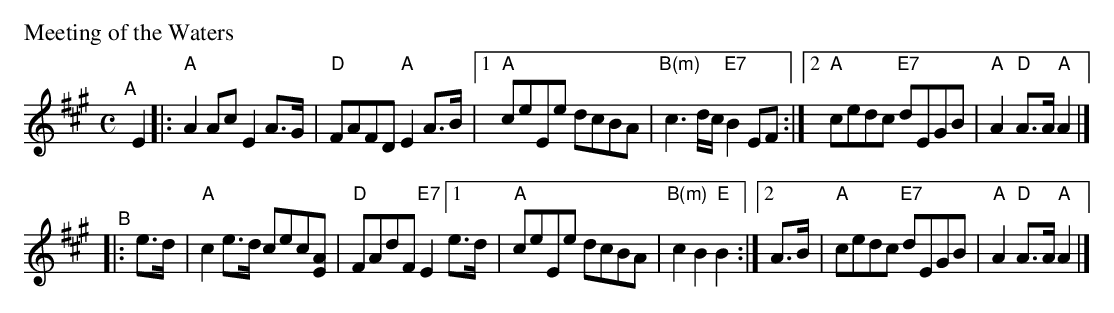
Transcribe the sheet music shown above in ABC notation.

X:1
P: Meeting of the Waters
M: C
L: 1/8
K: A
"^A"[|] E2 |:\
"A"A2Ac E2A>G | "D"FAFD "A"E2A>B |[1 "A"ceEe     dcBA | "B(m)"c3d/c/ "E7"B2EF \
                                :|[2 "A"cedc "E7"dEGB | "A"A2"D"A>A "A"A2 |]
"^B"|: e>d |\
"A"c2e>d cec[AE] | "D"FAdF "E7"E2 [1 e>d | "A"ceEe     dcBA | "B(m)"c2B2 "E"B2 \
                                :|[2 A>B | "A"cedc "E7"dEGB | "A"A2"D"A>A "A"A2 |]
